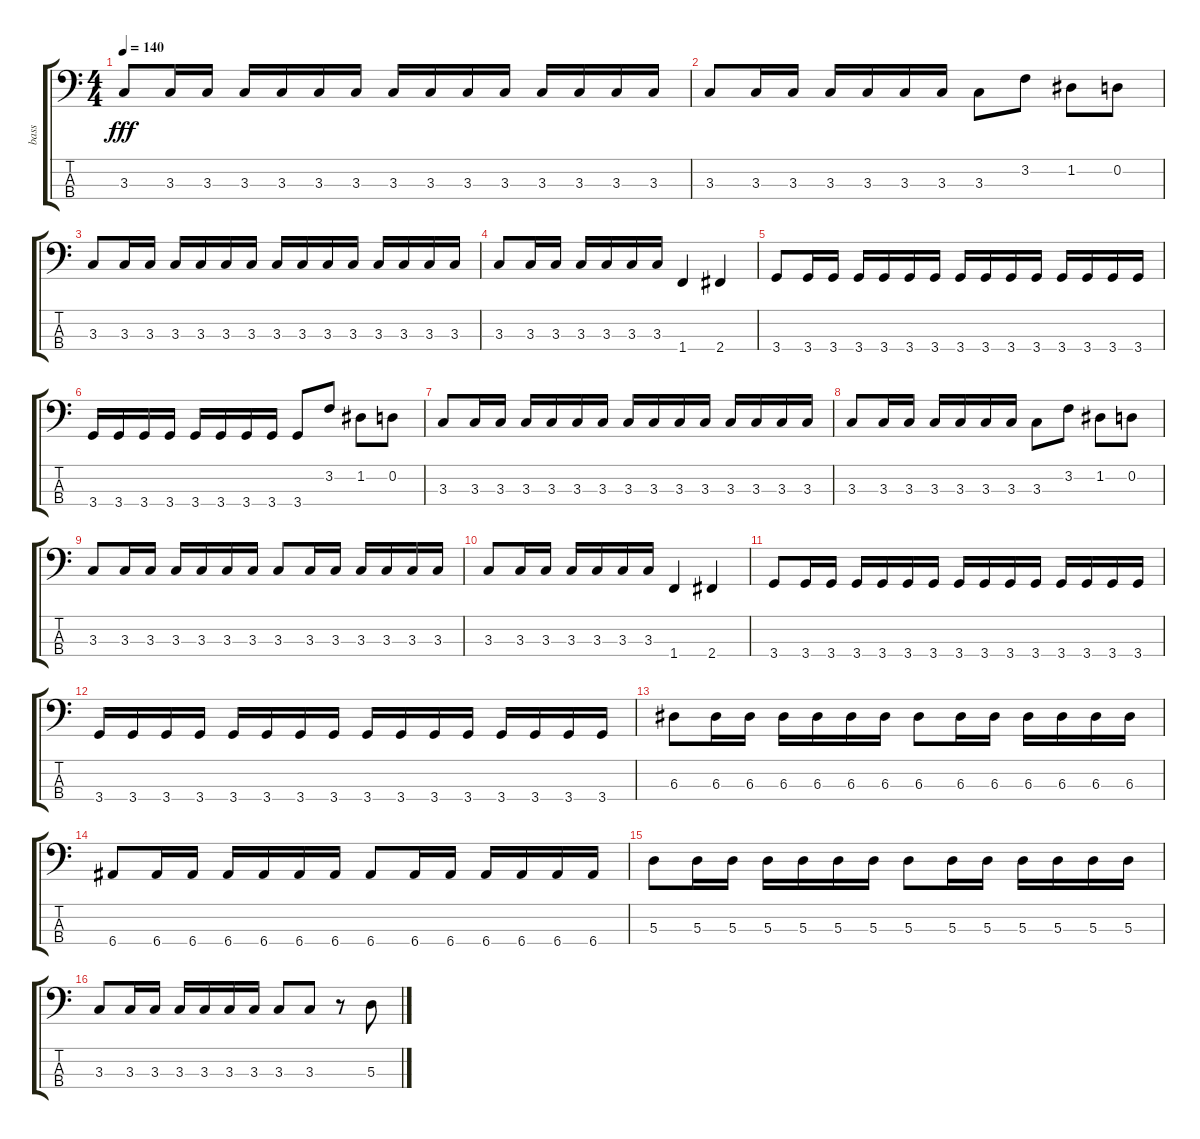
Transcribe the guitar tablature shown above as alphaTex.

\track ("bass" "bass") {instrument electricbassfinger}
\staff {score tabs}
\tuning (G2 D2 A1 E1) {hide}
\ts (4 4)
\tempo 140
\clef f4
\ks c
3.3.8{dy fff} 3.3.16 3.3.16 3.3.16 3.3.16 3.3.16 3.3.16 3.3.16 3.3.16 3.3.16 3.3.16 3.3.16 3.3.16 3.3.16 3.3.16 |
3.3.8 3.3.16 3.3.16 3.3.16 3.3.16 3.3.16 3.3.16 3.3.8 3.2.8 1.2.8 0.2.8 |
3.3.8 3.3.16 3.3.16 3.3.16 3.3.16 3.3.16 3.3.16 3.3.16 3.3.16 3.3.16 3.3.16 3.3.16 3.3.16 3.3.16 3.3.16 |
3.3.8 3.3.16 3.3.16 3.3.16 3.3.16 3.3.16 3.3.16 1.4.4 2.4.4 |
3.4.8 3.4.16 3.4.16 3.4.16 3.4.16 3.4.16 3.4.16 3.4.16 3.4.16 3.4.16 3.4.16 3.4.16 3.4.16 3.4.16 3.4.16 |
3.4.16 3.4.16 3.4.16 3.4.16 3.4.16 3.4.16 3.4.16 3.4.16 3.4.8 3.2.8 1.2.8 0.2.8 |
3.3.8 3.3.16 3.3.16 3.3.16 3.3.16 3.3.16 3.3.16 3.3.16 3.3.16 3.3.16 3.3.16 3.3.16 3.3.16 3.3.16 3.3.16 |
3.3.8 3.3.16 3.3.16 3.3.16 3.3.16 3.3.16 3.3.16 3.3.8 3.2.8 1.2.8 0.2.8 |
3.3.8 3.3.16 3.3.16 3.3.16 3.3.16 3.3.16 3.3.16 3.3.8 3.3.16 3.3.16 3.3.16 3.3.16 3.3.16 3.3.16 |
3.3.8 3.3.16 3.3.16 3.3.16 3.3.16 3.3.16 3.3.16 1.4.4 2.4.4 |
3.4.8 3.4.16 3.4.16 3.4.16 3.4.16 3.4.16 3.4.16 3.4.16 3.4.16 3.4.16 3.4.16 3.4.16 3.4.16 3.4.16 3.4.16 |
3.4.16 3.4.16 3.4.16 3.4.16 3.4.16 3.4.16 3.4.16 3.4.16 3.4.16 3.4.16 3.4.16 3.4.16 3.4.16 3.4.16 3.4.16 3.4.16 |
6.3.8 6.3.16 6.3.16 6.3.16 6.3.16 6.3.16 6.3.16 6.3.8 6.3.16 6.3.16 6.3.16 6.3.16 6.3.16 6.3.16 |
6.4.8 6.4.16 6.4.16 6.4.16 6.4.16 6.4.16 6.4.16 6.4.8 6.4.16 6.4.16 6.4.16 6.4.16 6.4.16 6.4.16 |
5.3.8 5.3.16 5.3.16 5.3.16 5.3.16 5.3.16 5.3.16 5.3.8 5.3.16 5.3.16 5.3.16 5.3.16 5.3.16 5.3.16 |
3.3.8 3.3.16 3.3.16 3.3.16 3.3.16 3.3.16 3.3.16 3.3.8 3.3.8 r.8 5.3.8
